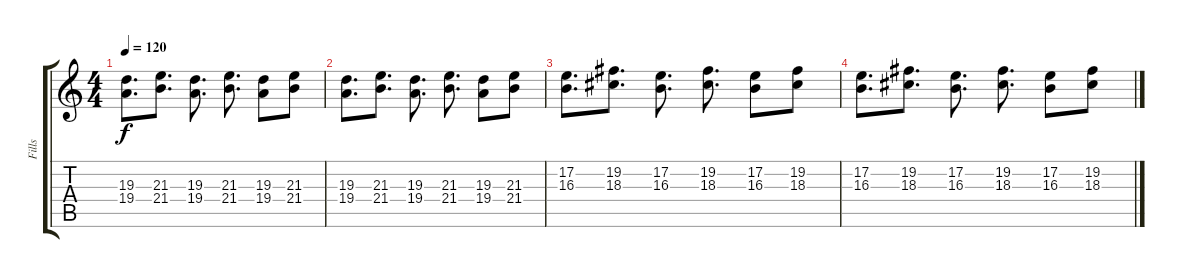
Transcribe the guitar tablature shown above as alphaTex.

\track ("Fills" "Fills") {instrument rockorgan}
\staff {score tabs}
\tuning (E4 B3 G3 D3 A2 E2) {hide}
\ts (4 4)
\tempo 120
\clef g2
\ks c
(19.3 19.4).8{d dy f} (21.3 21.4).8{d} (19.3 19.4).8{d} (21.3 21.4).8{d} (19.3 19.4).8 (21.3 21.4).8 |
(19.3 19.4).8{d} (21.3 21.4).8{d} (19.3 19.4).8{d} (21.3 21.4).8{d} (19.3 19.4).8 (21.3 21.4).8 |
(17.2 16.3).8{d} (19.2 18.3).8{d} (17.2 16.3).8{d} (19.2 18.3).8{d} (17.2 16.3).8 (19.2 18.3).8 |
(17.2 16.3).8{d} (19.2 18.3).8{d} (17.2 16.3).8{d} (19.2 18.3).8{d} (17.2 16.3).8 (19.2 18.3).8
